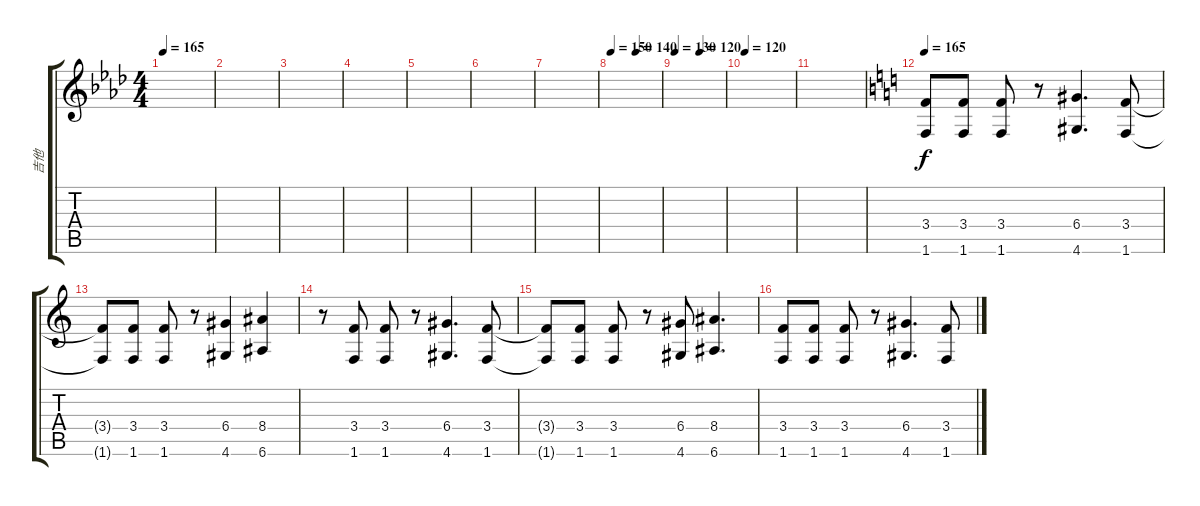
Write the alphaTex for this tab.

\track ("吉他" "吉他") {instrument overdrivenguitar}
\staff {score tabs}
\tuning (E4 B3 G3 D3 A2 E2) {hide}
\ts (4 4)
\tempo 165
\clef g2
\ks ab
|
|
|
|
|
|
|
\tempo 150
\tempo (140 0.5)
|
\tempo 130
\tempo (120 0.5)
|
\tempo 120
|
|
\tempo 165
\ks c
(3.4 1.6).8 (3.4 1.6).8 (3.4 1.6).8 r.8 (6.4 4.6).4{d} (3.4 1.6).8 |
(3.4{t} 1.6{t}).8 (3.4 1.6).8 (3.4 1.6).8 r.8 (6.4 4.6).4 (8.4 6.6).4 |
r.8 (3.4 1.6).8 (3.4 1.6).8 r.8 (6.4 4.6).4{d} (3.4 1.6).8 |
(3.4{t} 1.6{t}).8 (3.4 1.6).8 (3.4 1.6).8 r.8 (6.4 4.6).8 (8.4 6.6).4{d} |
(3.4 1.6).8 (3.4 1.6).8 (3.4 1.6).8 r.8 (6.4 4.6).4{d} (3.4 1.6).8
